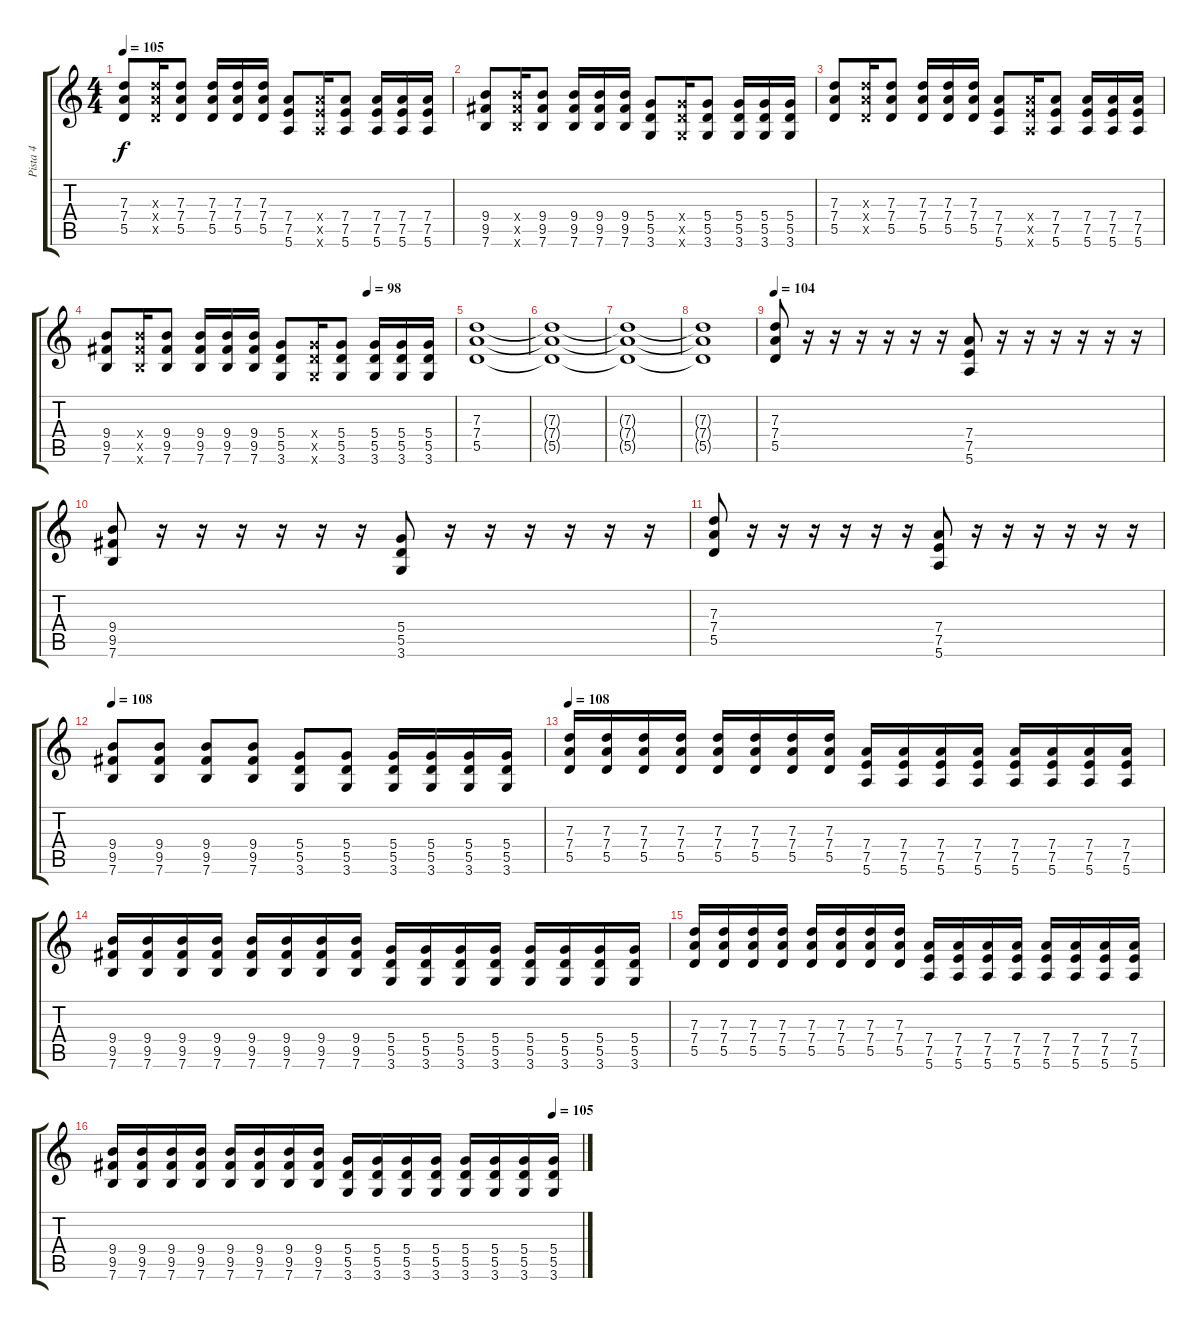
\track ("Pista 4" "Pista 4") {instrument distortionguitar}
\staff {score tabs}
\tuning (E4 B3 G3 D3 A2 E2) {hide}
\ts (4 4)
\tempo 105
\clef g2
\ks c
(7.3 7.4 5.5).8{dy f} (7.3{x} 7.4{x} 5.5{x}).16 (7.3 7.4 5.5).8 (7.3 7.4 5.5).16 (7.3 7.4 5.5).16 (7.3 7.4 5.5).16 (7.4 7.5 5.6).8 (7.4{x} 7.5{x} 5.6{x}).16 (7.4 7.5 5.6).8 (7.4 7.5 5.6).16 (7.4 7.5 5.6).16 (7.4 7.5 5.6).16 |
(9.4 9.5 7.6).8 (9.4{x} 9.5{x} 7.6{x}).16 (9.4 9.5 7.6).8 (9.4 9.5 7.6).16 (9.4 9.5 7.6).16 (9.4 9.5 7.6).16 (5.4 5.5 3.6).8 (5.4{x} 5.5{x} 3.6{x}).16 (5.4 5.5 3.6).8 (5.4 5.5 3.6).16 (5.4 5.5 3.6).16 (5.4 5.5 3.6).16 |
(7.3 7.4 5.5).8 (7.3{x} 7.4{x} 5.5{x}).16 (7.3 7.4 5.5).8 (7.3 7.4 5.5).16 (7.3 7.4 5.5).16 (7.3 7.4 5.5).16 (7.4 7.5 5.6).8 (7.4{x} 7.5{x} 5.6{x}).16 (7.4 7.5 5.6).8 (7.4 7.5 5.6).16 (7.4 7.5 5.6).16 (7.4 7.5 5.6).16 |
\tempo (98 0.75)
(9.4 9.5 7.6).8 (9.4{x} 9.5{x} 7.6{x}).16 (9.4 9.5 7.6).8 (9.4 9.5 7.6).16 (9.4 9.5 7.6).16 (9.4 9.5 7.6).16 (5.4 5.5 3.6).8 (5.4{x} 5.5{x} 3.6{x}).16 (5.4 5.5 3.6).8 (5.4 5.5 3.6).16 (5.4 5.5 3.6).16 (5.4 5.5 3.6).16 |
(7.3 7.4 5.5).1 |
(7.3{t} 7.4{t} 5.5{t}).1 |
(7.3{t} 7.4{t} 5.5{t}).1 |
(7.3{t} 7.4{t} 5.5{t}).1 |
\tempo 104
(7.3 7.4 5.5).8 r.16 r.16 r.16 r.16 r.16 r.16 (7.4 7.5 5.6).8 r.16 r.16 r.16 r.16 r.16 r.16 |
(9.4 9.5 7.6).8 r.16 r.16 r.16 r.16 r.16 r.16 (5.4 5.5 3.6).8 r.16 r.16 r.16 r.16 r.16 r.16 |
(7.3 7.4 5.5).8 r.16 r.16 r.16 r.16 r.16 r.16 (7.4 7.5 5.6).8 r.16 r.16 r.16 r.16 r.16 r.16 |
\tempo 108
(9.4 9.5 7.6).8 (9.4 9.5 7.6).8 (9.4 9.5 7.6).8 (9.4 9.5 7.6).8 (5.4 5.5 3.6).8 (5.4 5.5 3.6).8 (5.4 5.5 3.6).16 (5.4 5.5 3.6).16 (5.4 5.5 3.6).16 (5.4 5.5 3.6).16 |
\tempo 108
(7.3 7.4 5.5).16 (7.3 7.4 5.5).16 (7.3 7.4 5.5).16 (7.3 7.4 5.5).16 (7.3 7.4 5.5).16 (7.3 7.4 5.5).16 (7.3 7.4 5.5).16 (7.3 7.4 5.5).16 (7.4 7.5 5.6).16 (7.4 7.5 5.6).16 (7.4 7.5 5.6).16 (7.4 7.5 5.6).16 (7.4 7.5 5.6).16 (7.4 7.5 5.6).16 (7.4 7.5 5.6).16 (7.4 7.5 5.6).16 |
(9.4 9.5 7.6).16 (9.4 9.5 7.6).16 (9.4 9.5 7.6).16 (9.4 9.5 7.6).16 (9.4 9.5 7.6).16 (9.4 9.5 7.6).16 (9.4 9.5 7.6).16 (9.4 9.5 7.6).16 (5.4 5.5 3.6).16 (5.4 5.5 3.6).16 (5.4 5.5 3.6).16 (5.4 5.5 3.6).16 (5.4 5.5 3.6).16 (5.4 5.5 3.6).16 (5.4 5.5 3.6).16 (5.4 5.5 3.6).16 |
(7.3 7.4 5.5).16 (7.3 7.4 5.5).16 (7.3 7.4 5.5).16 (7.3 7.4 5.5).16 (7.3 7.4 5.5).16 (7.3 7.4 5.5).16 (7.3 7.4 5.5).16 (7.3 7.4 5.5).16 (7.4 7.5 5.6).16 (7.4 7.5 5.6).16 (7.4 7.5 5.6).16 (7.4 7.5 5.6).16 (7.4 7.5 5.6).16 (7.4 7.5 5.6).16 (7.4 7.5 5.6).16 (7.4 7.5 5.6).16 |
\tempo (105 0.9375)
(9.4 9.5 7.6).16 (9.4 9.5 7.6).16 (9.4 9.5 7.6).16 (9.4 9.5 7.6).16 (9.4 9.5 7.6).16 (9.4 9.5 7.6).16 (9.4 9.5 7.6).16 (9.4 9.5 7.6).16 (5.4 5.5 3.6).16 (5.4 5.5 3.6).16 (5.4 5.5 3.6).16 (5.4 5.5 3.6).16 (5.4 5.5 3.6).16 (5.4 5.5 3.6).16 (5.4 5.5 3.6).16 (5.4 5.5 3.6).16
